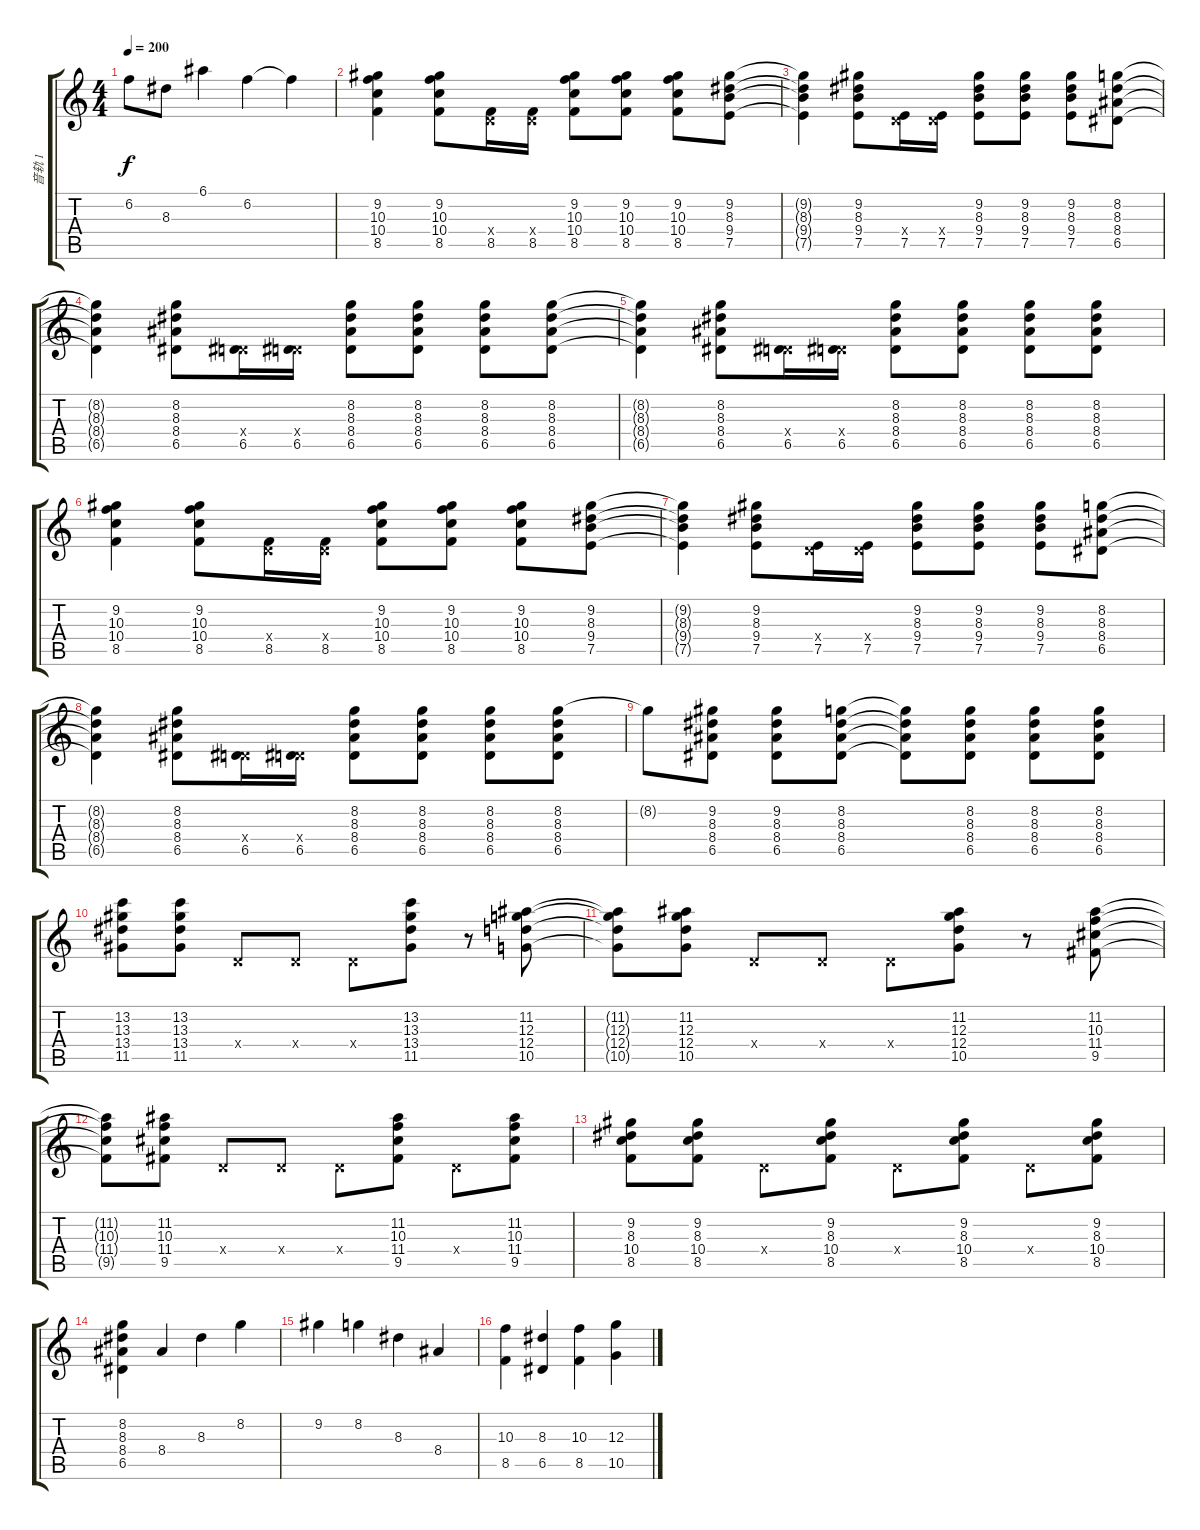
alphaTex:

\track ("音轨 1" "音轨 1") {instrument acousticguitarsteel}
\staff {score tabs}
\tuning (E4 B3 G3 D3 A2 E2) {hide}
\ts (4 4)
\tempo 200
\clef g2
\ks c
6.2.8{dy f} 8.3.8 6.1.4 6.2.4 6.2{t}.4 |
(9.2 10.3 10.4 8.5).4 (9.2 10.3 10.4 8.5).8 (0.4{x} 8.5).16 (0.4{x} 8.5).16 (9.2 10.3 10.4 8.5).8 (9.2 10.3 10.4 8.5).8 (9.2 10.3 10.4 8.5).8 (9.2 8.3 9.4 7.5).8 |
(9.2{t} 8.3{t} 9.4{t} 7.5{t}).4 (9.2 8.3 9.4 7.5).8 (0.4{x} 7.5).16 (0.4{x} 7.5).16 (9.2 8.3 9.4 7.5).8 (9.2 8.3 9.4 7.5).8 (9.2 8.3 9.4 7.5).8 (8.2 8.3 8.4 6.5).8 |
(8.2{t} 8.3{t} 8.4{t} 6.5{t}).4 (8.2 8.3 8.4 6.5).8 (0.4{x} 6.5).16 (0.4{x} 6.5).16 (8.2 8.3 8.4 6.5).8 (8.2 8.3 8.4 6.5).8 (8.2 8.3 8.4 6.5).8 (8.2 8.3 8.4 6.5).8 |
(8.2{t} 8.3{t} 8.4{t} 6.5{t}).4 (8.2 8.3 8.4 6.5).8 (0.4{x} 6.5).16 (0.4{x} 6.5).16 (8.2 8.3 8.4 6.5).8 (8.2 8.3 8.4 6.5).8 (8.2 8.3 8.4 6.5).8 (8.2 8.3 8.4 6.5).8 |
(9.2 10.3 10.4 8.5).4 (9.2 10.3 10.4 8.5).8 (0.4{x} 8.5).16 (0.4{x} 8.5).16 (9.2 10.3 10.4 8.5).8 (9.2 10.3 10.4 8.5).8 (9.2 10.3 10.4 8.5).8 (9.2 8.3 9.4 7.5).8 |
(9.2{t} 8.3{t} 9.4{t} 7.5{t}).4 (9.2 8.3 9.4 7.5).8 (0.4{x} 7.5).16 (0.4{x} 7.5).16 (9.2 8.3 9.4 7.5).8 (9.2 8.3 9.4 7.5).8 (9.2 8.3 9.4 7.5).8 (8.2 8.3 8.4 6.5).8 |
(8.2{t} 8.3{t} 8.4{t} 6.5{t}).4 (8.2 8.3 8.4 6.5).8 (0.4{x} 6.5).16 (0.4{x} 6.5).16 (8.2 8.3 8.4 6.5).8 (8.2 8.3 8.4 6.5).8 (8.2 8.3 8.4 6.5).8 (8.2 8.3 8.4 6.5).8 |
8.2{t}.8 (9.2 8.3 8.4 6.5).8 (9.2 8.3 8.4 6.5).8 (8.2 8.3 8.4 6.5).8 (8.2{t} 8.3{t} 8.4{t} 6.5{t}).8 (8.2 8.3 8.4 6.5).8 (8.2 8.3 8.4 6.5).8 (8.2 8.3 8.4 6.5).8 |
(13.2 13.3 13.4 11.5).8 (13.2 13.3 13.4 11.5).8 0.4{x}.8 0.4{x}.8 0.4{x}.8 (13.2 13.3 13.4 11.5).8 r.8 (11.2 12.3 12.4 10.5).8 |
(11.2{t} 12.3{t} 12.4{t} 10.5{t}).8 (11.2 12.3 12.4 10.5).8 0.4{x}.8 0.4{x}.8 0.4{x}.8 (11.2 12.3 12.4 10.5).8 r.8 (11.2 10.3 11.4 9.5).8 |
(11.2{t} 10.3{t} 11.4{t} 9.5{t}).8 (11.2 10.3 11.4 9.5).8 0.4{x}.8 0.4{x}.8 0.4{x}.8 (11.2 10.3 11.4 9.5).8 0.4{x}.8 (11.2 10.3 11.4 9.5).8 |
(9.2 8.3 10.4 8.5).8 (9.2 8.3 10.4 8.5).8 0.4{x}.8 (9.2 8.3 10.4 8.5).8 0.4{x}.8 (9.2 8.3 10.4 8.5).8 0.4{x}.8 (9.2 8.3 10.4 8.5).8 |
(8.2 8.3 8.4 6.5).4 8.4.4 8.3.4 8.2.4 |
9.2.4 8.2.4 8.3.4 8.4.4 |
(10.3 8.5).4 (8.3 6.5).4 (10.3 8.5).4 (12.3 10.5).4
